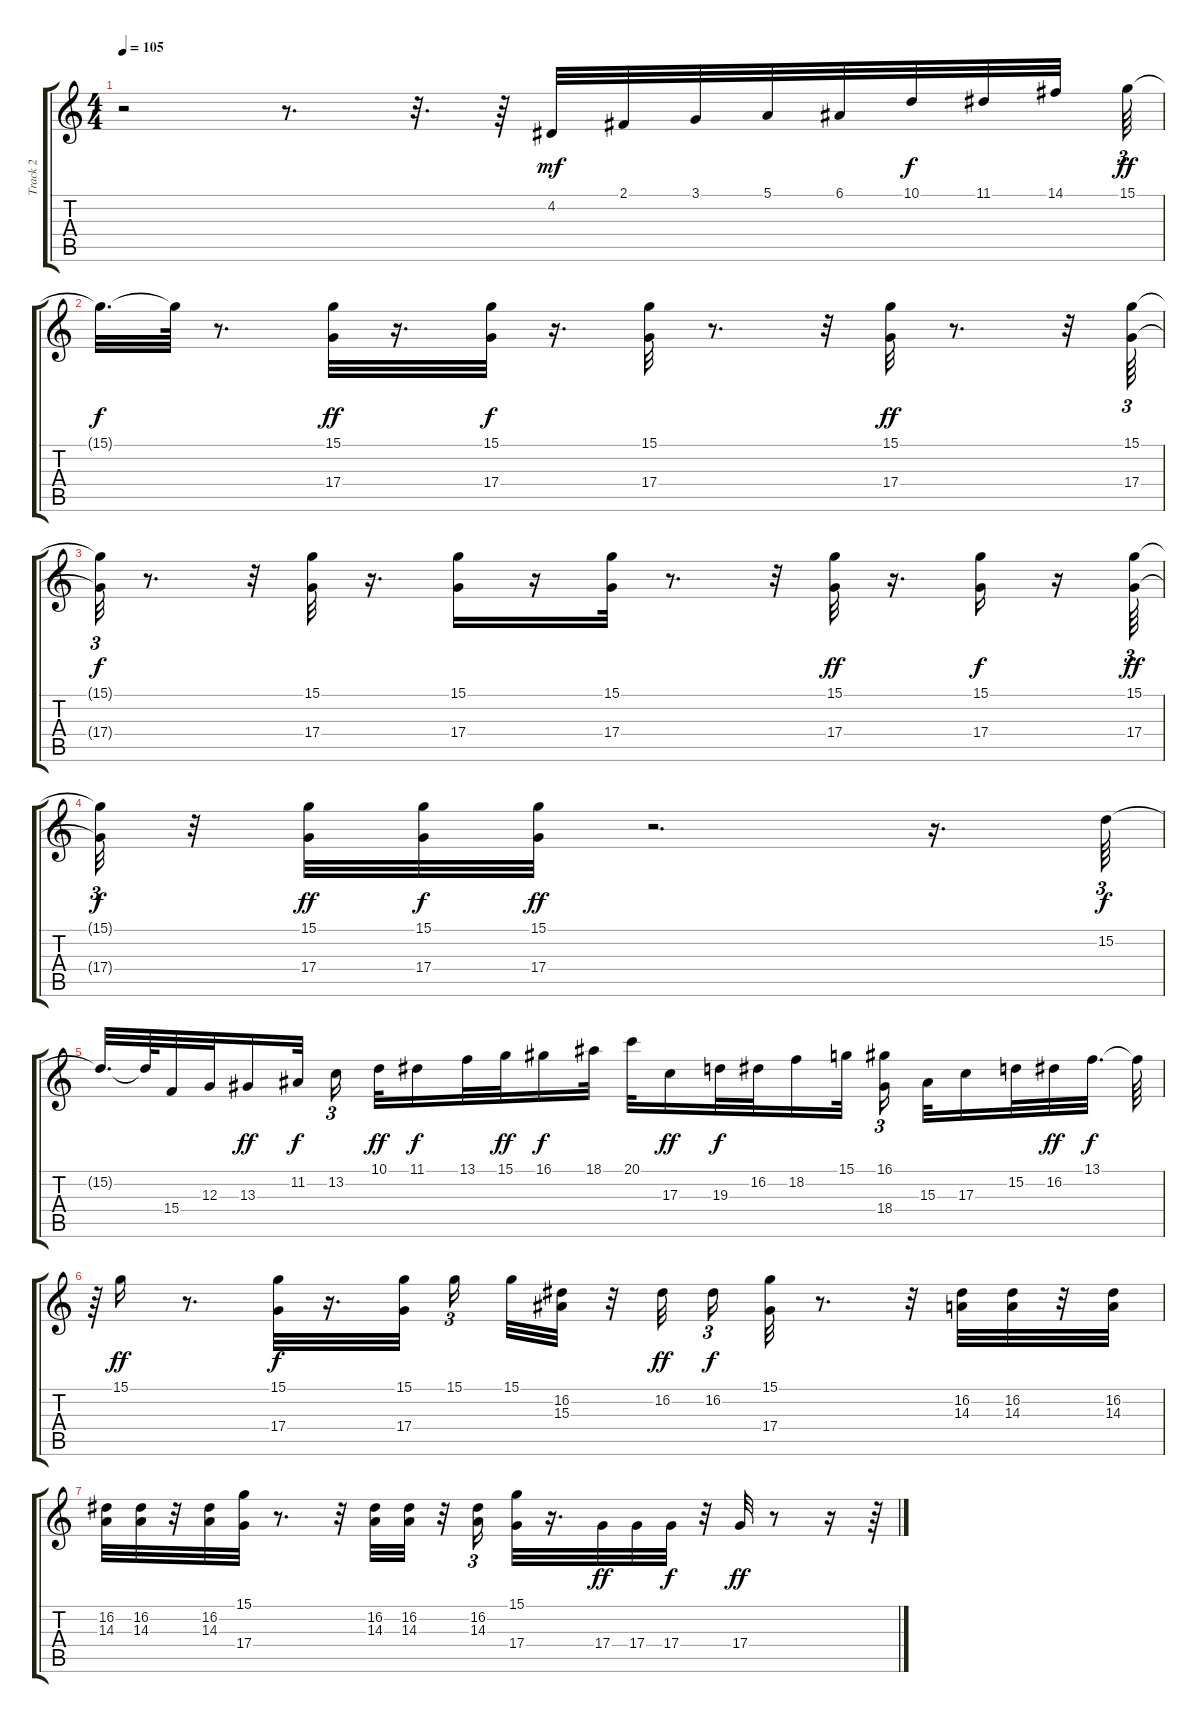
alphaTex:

\track ("Track 2" "Track 2") {instrument oboe}
\staff {score tabs}
\tuning (E4 B3 G3 D3 A2 E2) {hide}
\ts (4 4)
\tempo 105
\clef g2
\ks c
r.2{dy f} r.8{d} r.32{d} r.64 4.2.32{dy mf} 2.1.32 3.1.32 5.1.32 6.1.32 10.1.32{dy f} 11.1.32 14.1.32 15.1.64{tu (3 2) dy ff} |
15.1{t}.32{d dy f} 15.1{t}.64 r.8{d} (15.1 17.4).32{dy ff} r.16{d} (15.1 17.4).32{dy f} r.16{d} (15.1 17.4).32 r.8{d} r.32 (15.1 17.4).32{dy ff} r.8{d} r.32 (15.1 17.4).64{tu (3 2)} |
(15.1{t} 17.4{t}).32{tu (3 2) dy f} r.8{d} r.32 (15.1 17.4).32 r.16{d} (15.1 17.4).16 r.16 (15.1 17.4).32 r.8{d} r.32 (15.1 17.4).32{dy ff} r.16{d} (15.1 17.4).16{dy f} r.16 (15.1 17.4).64{tu (3 2) dy ff} |
(15.1{t} 17.4{t}).32{tu (3 2) dy f} r.32 (15.1 17.4).32{dy ff} (15.1 17.4).32{dy f} (15.1 17.4).32{dy ff} r.2{d} r.16{d} 15.2.64{tu (3 2) dy f} |
15.2{t}.32{d} 15.2{t}.64 15.4.32 12.3.32 13.3.16{dy ff} 11.2.32{dy f beam splitsecondary} 13.2.16{tu (3 2)} 10.1.32{dy ff} 11.1.16{dy f} 13.1.32 15.1.32{dy ff} 16.1.16{dy f} 18.1.32 20.1.32 17.3.16{dy ff} 19.3.32{dy f} 16.2.32 18.2.16 15.1.32 (16.1 18.4).16{tu (3 2) beam splitsecondary} 15.3.32 17.3.16 15.2.32 16.2.32{dy ff} 13.1.32{d dy f} 13.1{t}.64 |
r.64{tu (3 2)} 15.1.16{dy ff} r.8{d} (15.1 17.4).32{dy f} r.16{d} (15.1 17.4).32{beam splitsecondary} 15.1.16{tu (3 2) beam splitsecondary} 15.1.32 (16.2 15.3).32 r.32 16.2.32{dy ff beam splitsecondary} 16.2.16{tu (3 2) dy f} (15.1 17.4).32 r.8{d} r.32 (16.2 14.3).32 (16.2 14.3).32 r.32 (16.2 14.3).32 |
(16.2 14.3).32 (16.2 14.3).32 r.32 (16.2 14.3).32 (15.1 17.4).32 r.8{d} r.32 (16.2 14.3).32 (16.2 14.3).32 r.32 (16.2 14.3).16{tu (3 2)} (15.1 17.4).32 r.16{d} 17.4.32{dy ff} 17.4.32 17.4.32{dy f} r.32 17.4.32{dy ff} r.8 r.16 r.64
